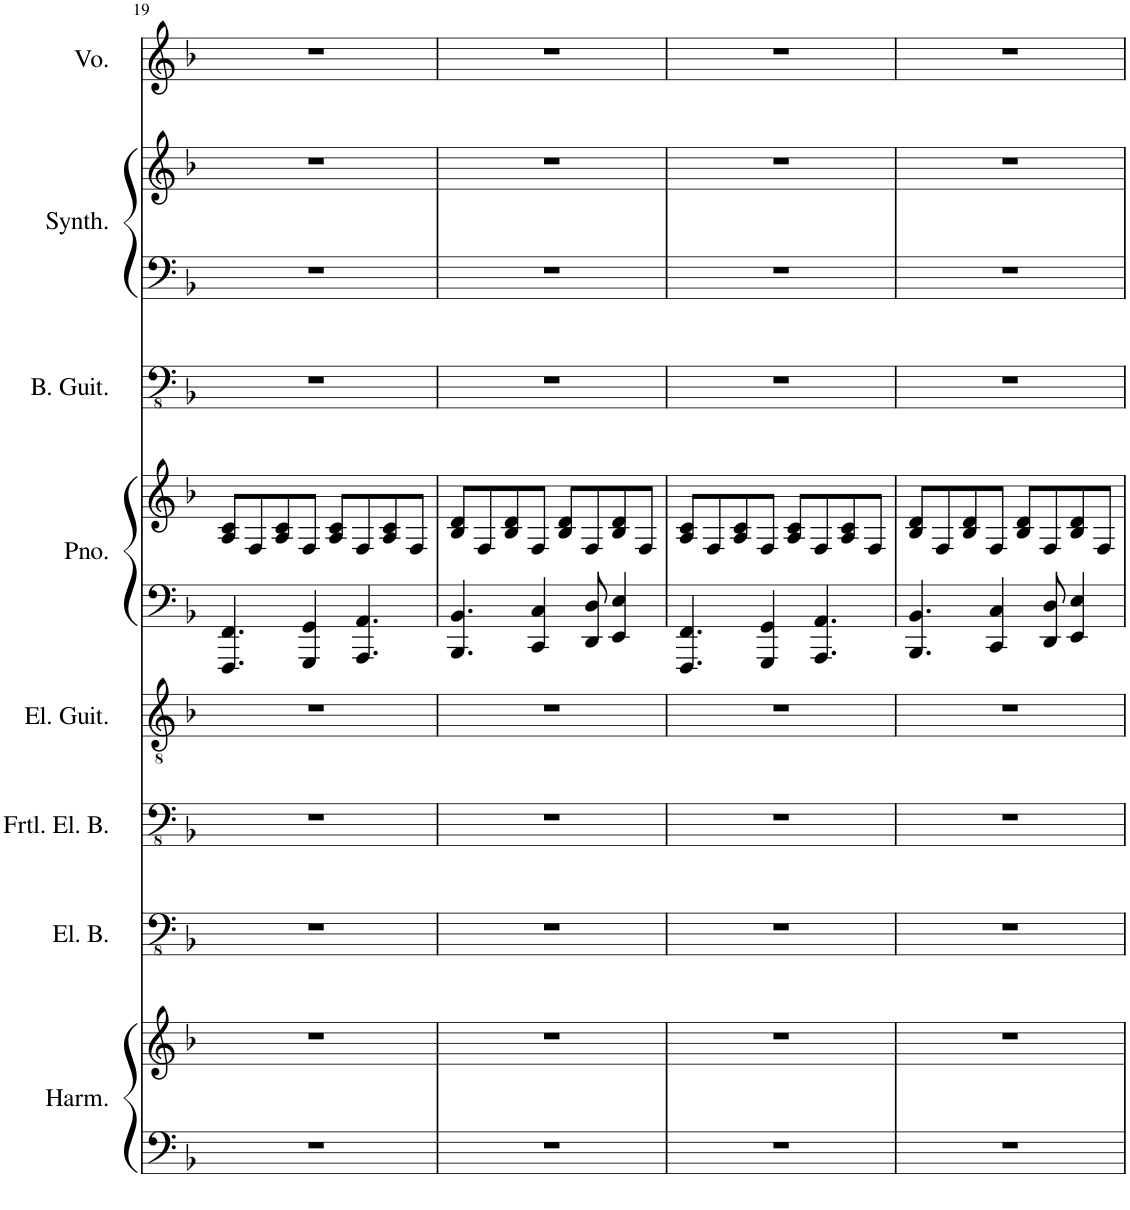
**kern	**kern	**kern	**kern	**kern	**kern	**kern	**kern	**kern	**kern	**kern
*part8	*part8	*part7	*part6	*part5	*part4	*part4	*part3	*part2	*part2	*part1
*staff11	*staff10	*staff9	*staff8	*staff7	*staff6	*staff5	*staff4	*staff3	*staff2	*staff1
*I"Harmonium	*	*I"Electric Bass	*I"Fretless Electric Bass	*I"Electric Guitar	*I"Piano	*	*I"Bass Guitar	*I"Keyboard Synthesizer	*	*I"Voice
*I'Harm.	*	*I'El. B.	*I'Frtl. El. B.	*I'El. Guit.	*I'Pno.	*	*I'B. Guit.	*I'Synth.	*	*I'Vo.
!!LO:PB:g=z
*clefF4	*clefG2	*clefFv4	*clefFv4	*clefGv2	*clefF4	*clefG2	*clefFv4	*clefF4	*clefG2	*clefG2
*k[b-]	*k[b-]	*k[b-]	*k[b-]	*k[b-]	*k[b-]	*k[b-]	*k[b-]	*k[b-]	*k[b-]	*k[b-]
*M4/4	*M4/4	*M4/4	*M4/4	*M4/4	*M4/4	*M4/4	*M4/4	*M4/4	*M4/4	*M4/4
=19	=19	=19	=19	=19	=19	=19	=19	=19	=19	=19
1r	1r	1r	1r	1r	4.FFF/ 4.FF/	8A/ 8c/L	1r	1r	1r	1r
.	.	.	.	.	.	8F/	.	.	.	.
.	.	.	.	.	.	8A/ 8c/	.	.	.	.
.	.	.	.	.	4GGG/ 4GG/	8F/J	.	.	.	.
.	.	.	.	.	.	8A/ 8c/L	.	.	.	.
.	.	.	.	.	4.AAA/ 4.AA/	8F/	.	.	.	.
.	.	.	.	.	.	8A/ 8c/	.	.	.	.
.	.	.	.	.	.	8F/J	.	.	.	.
=20	=20	=20	=20	=20	=20	=20	=20	=20	=20	=20
1r	1r	1r	1r	1r	4.BBB-/ 4.BB-/	8B-/ 8d/L	1r	1r	1r	1r
.	.	.	.	.	.	8F/	.	.	.	.
.	.	.	.	.	.	8B-/ 8d/	.	.	.	.
.	.	.	.	.	4CC/ 4C/	8F/J	.	.	.	.
.	.	.	.	.	.	8B-/ 8d/L	.	.	.	.
.	.	.	.	.	8DD/ 8D/	8F/	.	.	.	.
.	.	.	.	.	4EE/ 4E/	8B-/ 8d/	.	.	.	.
.	.	.	.	.	.	8F/J	.	.	.	.
=21	=21	=21	=21	=21	=21	=21	=21	=21	=21	=21
1r	1r	1r	1r	1r	4.FFF/ 4.FF/	8A/ 8c/L	1r	1r	1r	1r
.	.	.	.	.	.	8F/	.	.	.	.
.	.	.	.	.	.	8A/ 8c/	.	.	.	.
.	.	.	.	.	4GGG/ 4GG/	8F/J	.	.	.	.
.	.	.	.	.	.	8A/ 8c/L	.	.	.	.
.	.	.	.	.	4.AAA/ 4.AA/	8F/	.	.	.	.
.	.	.	.	.	.	8A/ 8c/	.	.	.	.
.	.	.	.	.	.	8F/J	.	.	.	.
=22	=22	=22	=22	=22	=22	=22	=22	=22	=22	=22
1r	1r	1r	1r	1r	4.BBB-/ 4.BB-/	8B-/ 8d/L	1r	1r	1r	1r
.	.	.	.	.	.	8F/	.	.	.	.
.	.	.	.	.	.	8B-/ 8d/	.	.	.	.
.	.	.	.	.	4CC/ 4C/	8F/J	.	.	.	.
.	.	.	.	.	.	8B-/ 8d/L	.	.	.	.
.	.	.	.	.	8DD/ 8D/	8F/	.	.	.	.
.	.	.	.	.	4EE/ 4E/	8B-/ 8d/	.	.	.	.
.	.	.	.	.	.	8F/J	.	.	.	.
=	=	=	=	=	=	=	=	=	=	=
*-	*-	*-	*-	*-	*-	*-	*-	*-	*-	*-
